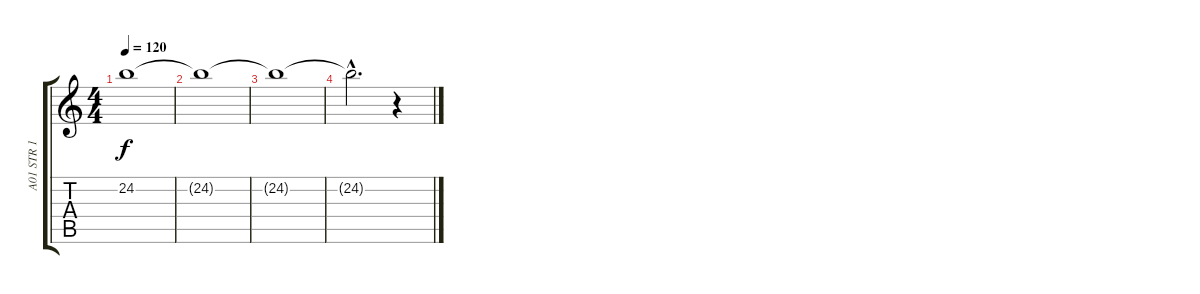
\track ("A01 STR 1" "A01 STR 1") {instrument stringensemble1}
\staff {score tabs}
\tuning (E4 B3 G3 D3 A2 E2) {hide}
\ts (4 4)
\tempo 120
\clef g2
\ks c
24.2.1{dy f} |
24.2{t}.1 |
24.2{t}.1 |
24.2{hac t}.2{d} r.4
